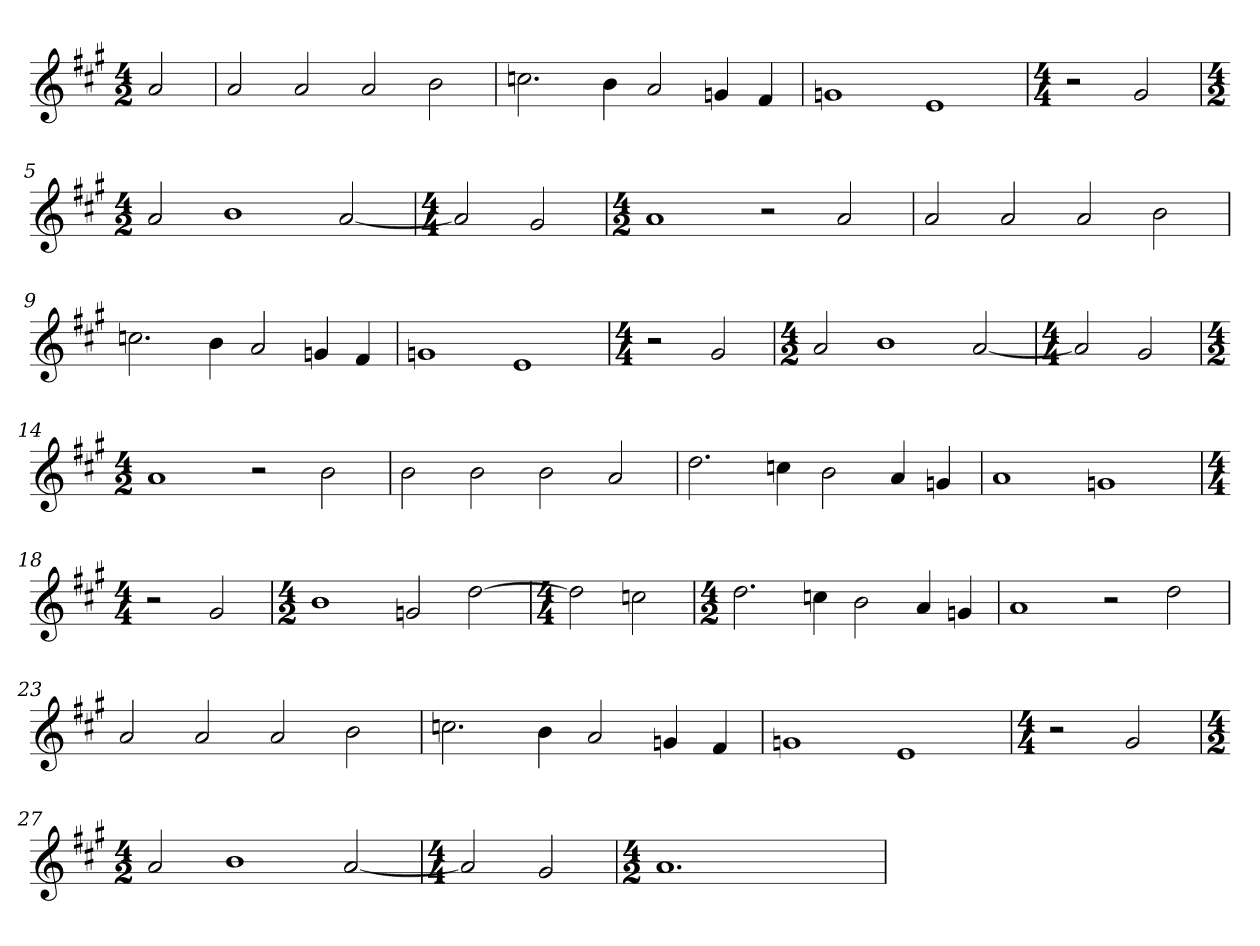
**kern
*part1
*staff1
*clefG2
*k[f#c#g#]
*A:
*M4/2
=
2a
=1
2a
2a
2a
2b
=2
2.ccn
4b
2a
4gn
4f#
=3
1gn
1e
=4
*M4/4
2r
2g#
=5
*M4/2
2a
1b
[2a
=6
*M4/4
2a]
2g#
=7
*M4/2
1a
2r
2a
=8
2a
2a
2a
2b
=9
2.ccn
4b
2a
4gn
4f#
=10
1gn
1e
=11
*M4/4
2r
2g#
=12
*M4/2
2a
1b
[2a
=13
*M4/4
2a]
2g#
=14
*M4/2
1a
2r
2b
=15
2b
2b
2b
2a
=16
2.dd
4ccn
2b
4a
4gn
=17
1a
1gn
=18
*M4/4
2r
2g#
=19
*M4/2
1b
2gn
[2dd
=20
*M4/4
2dd]
2ccn
=21
*M4/2
2.dd
4ccn
2b
4a
4gn
=22
1a
2r
2dd
=23
2a
2a
2a
2b
=24
2.ccn
4b
2a
4gn
4f#
=25
1gn
1e
=26
*M4/4
2r
2g#
=27
*M4/2
2a
1b
[2a
=28
*M4/4
2a]
2g#
=29
*M4/2
1.a
2ryy
=
*-
